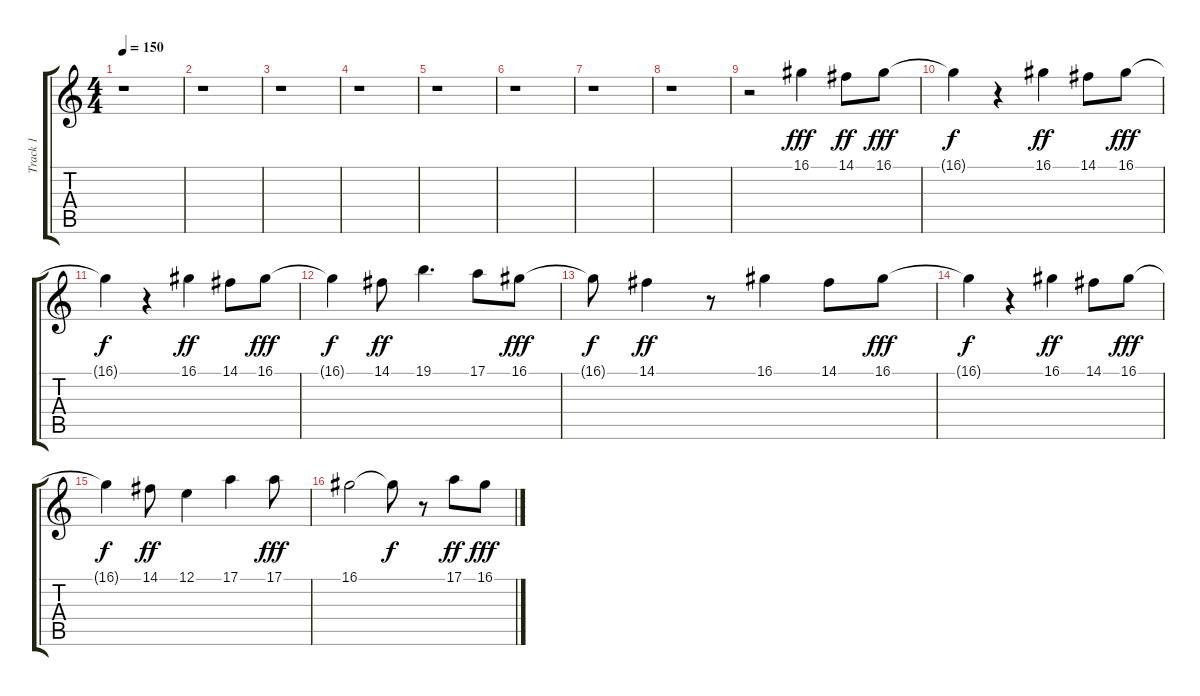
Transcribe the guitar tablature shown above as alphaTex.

\track ("Track 1" "Track 1") {instrument panflute}
\staff {score tabs}
\tuning (E4 B3 G3 D3 A2 E2) {hide}
\ts (4 4)
\tempo 150
\clef g2
\ks c
r.1{dy f} |
r.1 |
r.1 |
r.1 |
r.1 |
r.1 |
r.1 |
r.1 |
r.2 16.1.4{dy fff} 14.1.8{dy ff} 16.1.8{dy fff} |
16.1{t}.4{dy f} r.4 16.1.4{dy ff} 14.1.8 16.1.8{dy fff} |
16.1{t}.4{dy f} r.4 16.1.4{dy ff} 14.1.8 16.1.8{dy fff} |
16.1{t}.4{dy f} 14.1.8{dy ff} 19.1.4{d} 17.1.8 16.1.8{dy fff} |
16.1{t}.8{dy f} 14.1.4{dy ff} r.8 16.1.4 14.1.8 16.1.8{dy fff} |
16.1{t}.4{dy f} r.4 16.1.4{dy ff} 14.1.8 16.1.8{dy fff} |
16.1{t}.4{dy f} 14.1.8{dy ff} 12.1.4 17.1.4 17.1.8{dy fff} |
16.1.2 16.1{t}.8{dy f} r.8 17.1.8{dy ff} 16.1.8{dy fff}
